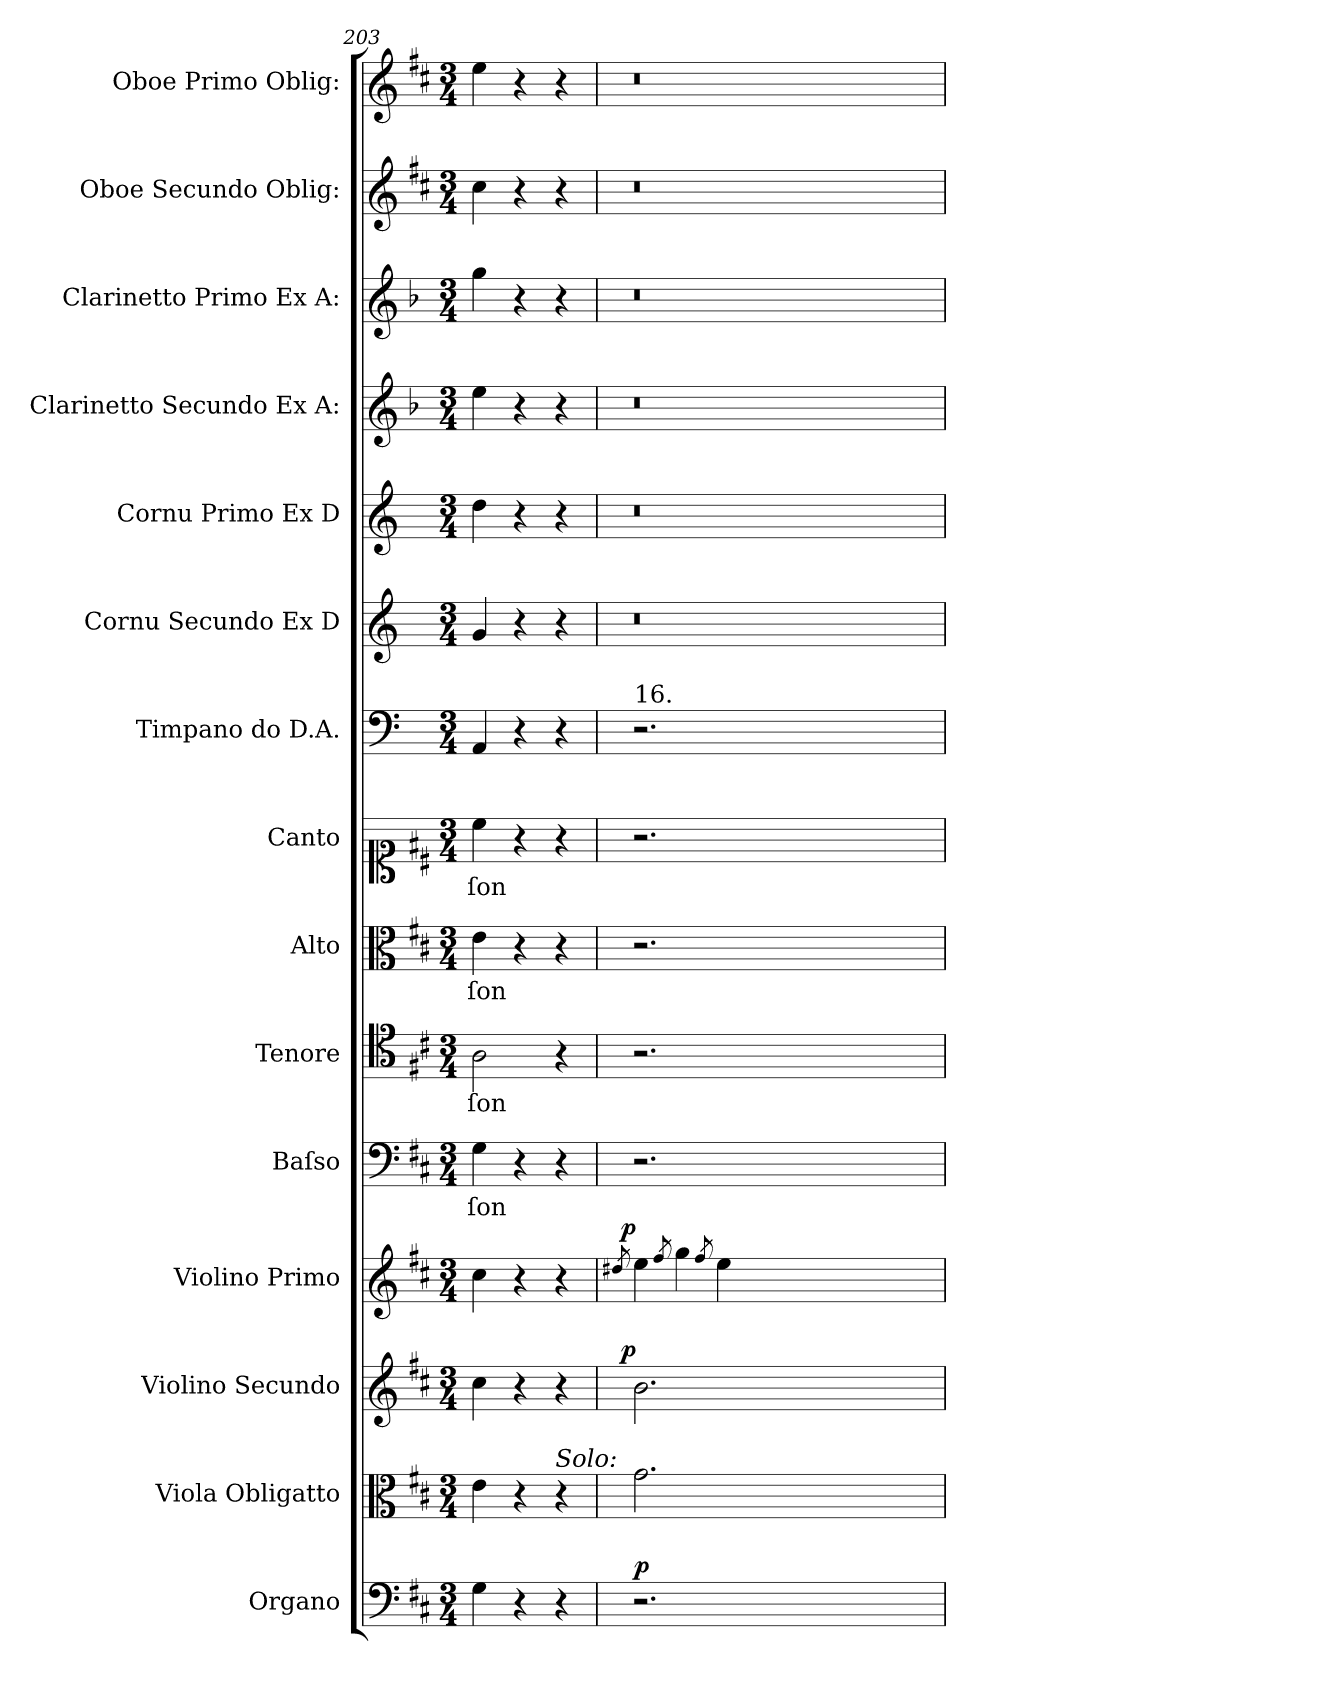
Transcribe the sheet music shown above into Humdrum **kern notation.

**kern	**dynam	**kern	**dynam	**kern	**dynam	**kern	**dynam	**kern	**text	**kern	**text	**kern	**text	**kern	**text	**kern	**kern	**kern	**kern	**kern	**kern	**kern
*part15	*part15	*part14	*part14	*part13	*part13	*part12	*part12	*part11	*part11	*part10	*part10	*part9	*part9	*part8	*part8	*part7	*part6	*part5	*part4	*part3	*part2	*part1
*staff15	*staff15	*staff14	*staff14	*staff13	*staff13	*staff12	*staff12	*staff11	*staff11	*staff10	*staff10	*staff9	*staff9	*staff8	*staff8	*staff7	*staff6	*staff5	*staff4	*staff3	*staff2	*staff1
*I"Organo	*	*I"Viola Obligatto	*	*I"Violino Secundo	*	*I"Violino Primo	*	*I"Baſso	*	*I"Tenore	*	*I"Alto	*	*I"Canto	*	*I"Timpano do D.A.	*I"Cornu Secundo Ex D	*I"Cornu Primo Ex D	*I"Clarinetto Secundo Ex A:	*I"Clarinetto Primo Ex A:	*I"Oboe Secundo Oblig:	*I"Oboe Primo Oblig:
*I'org	*	*I'vla obl	*	*I'vl 2	*	*I'vl 1	*	*I'B	*	*I'T	*	*I'A	*	*	*	*I'timp	*	*	*I'cl 2 in A	*I'cl 1 in A	*I'ob 2	*I'ob 1
*clefF4	*	*clefC3	*	*clefG2	*	*clefG2	*	*clefF4	*	*clefC4	*	*clefC3	*	*clefC1	*	*clefF4	*clefG2	*clefG2	*clefG2	*clefG2	*clefG2	*clefG2
*	*	*	*	*	*	*	*	*	*	*	*	*	*	*	*	*	*ITrd-1c-2	*ITrd-1c-2	*ITrd2c3	*ITrd2c3	*	*
*k[f#c#]	*	*k[f#c#]	*	*k[f#c#]	*	*k[f#c#]	*	*k[f#c#]	*	*k[f#c#]	*	*k[f#c#]	*	*k[f#c#]	*	*k[]	*k[f#c#]	*k[f#c#]	*k[f#c#]	*k[f#c#]	*k[f#c#]	*k[f#c#]
*M3/4	*	*M3/4	*	*M3/4	*	*M3/4	*	*M3/4	*	*M3/4	*	*M3/4	*	*M3/4	*	*M3/4	*M3/4	*M3/4	*M3/4	*M3/4	*M3/4	*M3/4
=203	=203	=203	=203	=203	=203	=203	=203	=203	=203	=203	=203	=203	=203	=203	=203	=203	=203	=203	=203	=203	=203	=203
!	!	!	!	!	!	!	!	!	!	!	!LO:LY:i	!	!	!	!	!	!	!	!	!	!	!
4G\	.	4e\	.	4cc#\	.	4cc#\	.	4G\	-ſon	2A\	-ſon	4e\	-ſon	4cc#\	-ſon	4AA/	4a/	4ee\	4cc#\	4ee\	4cc#\	4ee\
4r	.	4r	.	4r	.	4r	.	4r	.	.	.	4r	.	4r	.	4r	4r	4r	4r	4r	4r	4r
!	!	!LO:TX:a:i:t=Solo&colon;	!	!	!	!	!	!	!	!	!	!	!	!	!	!	!	!	!	!	!	!
4r	.	4r	.	4r	.	4r	.	4r	.	4r	.	4r	.	4r	.	4r	4r	4r	4r	4r	4r	4r
=204	=204	=204	=204	=204	=204	=204	=204	=204	=204	=204	=204	=204	=204	=204	=204	=204	=204	=204	=204	=204	=204	=204
.	.	.	.	.	.	8qdd#X/	.	.	.	.	.	.	.	.	.	.	.	.	.	.	.	.
!	!	!	!	!	!	!	!	!	!	!	!	!	!	!	!	!LO:TX:a:t=16.	!	!	!	!	!	!
!	!LO:DY:a	!	!LO:DY:a	!	!LO:DY:a:rj	!	!LO:DY:a:rj	!	!	!	!	!	!	!	!	!	!	!	!	!	!	!
2.r	p	2.g\	pio	2.b\	p	4ee\	p	2.r	.	2.r	.	2.r	.	2.r	.	2.r	0.r	0.r	0.r	0.r	0.r	0.r
.	.	.	.	.	.	8qff#/	.	.	.	.	.	.	.	.	.	.	.	.	.	.	.	.
.	.	.	.	.	.	4gg\	.	.	.	.	.	.	.	.	.	.	.	.	.	.	.	.
.	.	.	.	.	.	8qff#/	.	.	.	.	.	.	.	.	.	.	.	.	.	.	.	.
.	.	.	.	.	.	4ee\	.	.	.	.	.	.	.	.	.	.	.	.	.	.	.	.
0ryy	.	0ryy	.	0ryy	.	0ryy	.	0ryy	.	0ryy	.	0ryy	.	0ryy	.	0ryy	.	.	.	.	.	.
4ryy	.	4ryy	.	4ryy	.	4ryy	.	4ryy	.	4ryy	.	4ryy	.	4ryy	.	4ryy	.	.	.	.	.	.
=	=	=	=	=	=	=	=	=	=	=	=	=	=	=	=	=	=	=	=	=	=	=
*-	*-	*-	*-	*-	*-	*-	*-	*-	*-	*-	*-	*-	*-	*-	*-	*-	*-	*-	*-	*-	*-	*-
